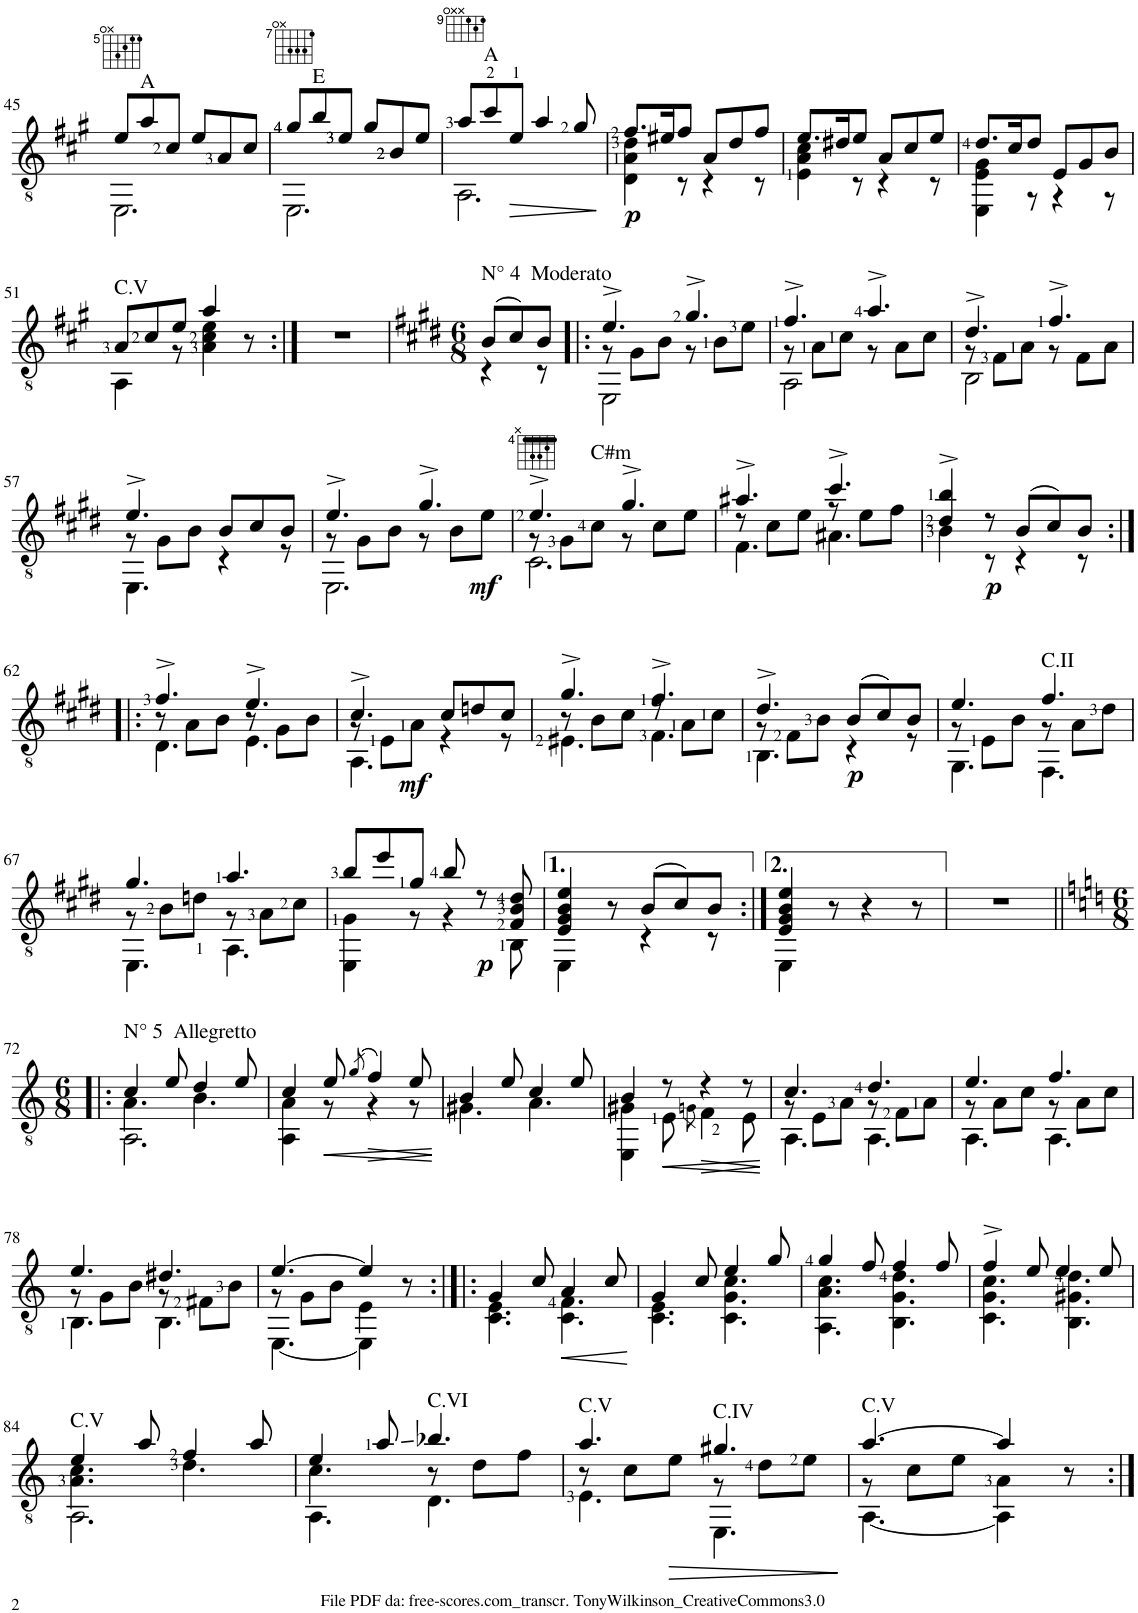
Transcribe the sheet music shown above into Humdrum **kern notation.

**kern	**dynam
*part1	*part1
*staff1	*staff1
*I"Guitar	*
*I'Guit.	*
!!LO:PB:g=z
*clefGv2	*
*k[f#c#g#]	*
*M6/8	*
=45	=45
*^	*
8e/L	2.EE\	.
!LO:TX:a:t=A	!	!
8a/	.	.
8c#/J	.	.
8e/L	.	.
8A/	.	.
8c#/J	.	.
=46	=46	=46
8g#/L	2.EE\	.
!LO:TX:a:t=E	!	!
8b/	.	.
8e/J	.	.
8g#/L	.	.
8B/	.	.
8e/J	.	.
=47	=47	=47
8a/L	2.AA\	.
!LO:TX:a:t=A	!	!
8cc#/	.	.
!	!	!LO:HP:b
8e/J	.	>
4a/	.	.
8g#/	.	.
*v	*v	*
.	]
=48	=48
*^	*
!	!	!LO:DY:b
8.f#/L	4D\ 4A\ 4d\	p
16e#X/K	.	.
8f#/J	8r	.
8A/L	4r	.
8d/	.	.
8f#/J	8r	.
=49	=49	=49
8.e/L	4E\ 4A\ 4c#\	.
16d#X/K	.	.
8e/J	8r	.
8A/L	4r	.
8c#/	.	.
8e/J	8r	.
=50	=50	=50
8.d/L	4EE\ 4E\ 4G#\	.
16c#/K	.	.
8d/J	8r	.
8E/L	4r	.
8G#/	.	.
8B/J	8r	.
!!LO:LB:g=z	!!
=51	=51	=51
!LO:TX:a:t=C.V	!	!
8A/L	4AA\	.
8c#/	.	.
8e/J	8r	.
4a/	4A\ 4c#\ 4e\	.
8r	8ryy	.
*v	*v	*
=52:|!	=52:|!
2.r	.
=53	=53
*k[f#c#g#d#]	*
*M6/8	*
*^	*
!LO:TX:a:t=N° 4  Moderato	!	!
(8B/L	4r	.
8c#/)	.	.
8B/J	8r	.
=54!|:	=54!|:	=54!|:
*	*^	*
4.e^/	8r	2EE\	.
.	8G#\L	.	.
.	8B\J	.	.
4.g#^/	8r	.	.
.	8B\L	4ryy	.
.	8e\J	.	.
=55	=55	=55	=55
4.f#^/	8r	2AA\	.
.	8A\L	.	.
.	8c#\J	.	.
4.a^/	8r	.	.
.	8A\L	4ryy	.
.	8c#\J	.	.
=56	=56	=56	=56
4.d#^/	8r	2BB\	.
.	8F#\L	.	.
.	8A\J	.	.
4.f#^/	8r	.	.
.	8F#\L	4ryy	.
.	8A\J	.	.
!!LO:LB:g=z	!!	!!
=57	=57	=57	=57
4.e^/	8r	4.EE\	.
.	8G#\L	.	.
.	8B\J	.	.
8B/L	4r	4.ryy	.
8c#/	.	.	.
8B/J	8r	.	.
=58	=58	=58	=58
4.e^/	8r	2.EE\	.
.	8G#\L	.	.
.	8B\J	.	.
4.g#^/	8r	.	.
.	8B\L	.	.
!	!	!	!LO:DY:b
.	8e\J	.	mf
=59	=59	=59	=59
4.e^/	8r	2.C#\	.
.	8G#\L	.	.
!	!LO:TX:a:t=C#m	!	!
.	8c#\J	.	.
4.g#^/	8r	.	.
.	8c#\L	.	.
.	8e\J	.	.
=60	=60	=60	=60
4.a#X^/	8r	4.F#\	.
.	8c#\L	.	.
.	8e\J	.	.
4.cc#^/	8r	4.A#X\	.
.	8e\L	.	.
.	8f#\J	.	.
*	*v	*v	*
=61	=61	=61
4d#/^ 4b/^	4B\	.
!	!	!LO:DY:b
8r	8r	p
(8B/L	4r	.
8c#/)	.	.
8B/J	8r	.
!!LO:LB:g=z	!!
=62:|!|:	=62:|!|:	=62:|!|:
*	*^	*
4.f#^/	8r	4.D#\	.
.	8A\L	.	.
.	8B\J	.	.
4.e^/	8r	4.E\	.
.	8G#\L	.	.
.	8B\J	.	.
=63	=63	=63	=63
4.c#^/	8r	4.AA\	.
.	8E\L	.	.
!	!	!	!LO:DY:b
.	8A\J	.	mf
8c#/L	4r	4.ryy	.
8dn/	.	.	.
8c#/J	8r	.	.
=64	=64	=64	=64
4.g#^/	8r	4.E#X\	.
.	8B\L	.	.
.	8c#\J	.	.
4.f#^/	8r	4.F#\	.
.	8A\L	.	.
.	8c#\J	.	.
=65	=65	=65	=65
4.d#^/	8r	4.BB\	.
.	8F#\L	.	.
.	8B\J	.	.
!	!	!	!LO:DY:b
(8B/L	4r	4.ryy	p
8c#/)	.	.	.
8B/J	8r	.	.
=66	=66	=66	=66
4.e/	8r	4.GG#\	.
.	8E\L	.	.
.	8B\J	.	.
!LO:TX:a:t=C.II	!	!	!
4.f#/	8r	4.FF#\	.
.	8A\L	.	.
.	8d#\J	.	.
!!LO:LB:g=z	!!	!!
=67	=67	=67	=67
4.g#/	8r	4.EE\	.
.	8B\L	.	.
.	8dn\J	.	.
4.a/	8r	4.AA\	.
.	8A\L	.	.
.	8c#\J	.	.
*	*v	*v	*
=68	=68	=68
8b/L	4EE\ 4G#\	.
8ee/	.	.
8g#/J	8r	.
8b/	4r	.
!	!	!LO:DY:b
8r	.	p
8F#/ 8B/ 8d#/	8BB\	.
=69	=69	=69
4E/ 4G#/ 4B/ 4e/	4EE\	.
8r	8ryy	.
(8B/L	4r	.
8c#/)	.	.
8B/J	8r	.
=70:|!	=70:|!	=70:|!
4E/ 4G#/ 4B/ 4e/	4EE\	.
8r	2ryy	.
4r	.	.
8r	.	.
*v	*v	*
=71	=71
2.r	.
!!LO:LB:g=z
=72!|:	=72!|:
*k[]	*
*M6/8	*
*^	*
*	*^	*
!LO:TX:a:t=N° 5  Allegretto	!	!	!
4c/	4.A\	2.AA\	.
8e/	.	.	.
4d/	4.B\	.	.
8e/	.	.	.
*	*v	*v	*
=73	=73	=73
4c/	4AA\ 4A\	.
!	!	!LO:HP:b
8e/	8r	<
(8qg/	.	.
4f/)	4r	.
8e/	8r	.
*v	*v	*
.	[
=74	=74
*^	*
4B/	4.G#X\	.
8e/	.	.
4c/	4.A\	.
8e/	.	.
=75	=75	=75
4B/	4EE\ 4G#X\	.
!	!	!LO:HP:b
8r	8E\	<
.	8qGn\	.
!	!	!LO:HP:b
4r	4F\	>
8r	8E\	.
*v	*v	*
.	[ ]
=76	=76
*^	*
*	*^	*
4.c/	8r	4.AA\	.
.	8E\L	.	.
.	8A\J	.	.
4.d/	8r	4.AA\	.
.	8F\L	.	.
.	8A\J	.	.
=77	=77	=77	=77
4.e/	8r	4.AA\	.
.	8A\L	.	.
.	8c\J	.	.
4.f/	8r	4.AA\	.
.	8A\L	.	.
.	8c\J	.	.
!!LO:LB:g=z	!!	!!
=78	=78	=78	=78
4.e/	8r	4.BB\	.
.	8G\L	.	.
.	8B\J	.	.
4.d#X/	8r	4.BB\	.
.	8F#X\L	.	.
.	8B\J	.	.
=79	=79	=79	=79
[4.e/	8r	[4.EE\	.
.	8G\L	.	.
.	8B\J	.	.
4e/]	4E\	4EE\]	.
8r	8ryy	8ryy	.
*	*v	*v	*
=80:|!|:	=80:|!|:	=80:|!|:
4G/	4.C\ 4.E\	.
8c/	.	.
!	!	!LO:HP:b
4A/	4.C\ 4.F\	<
8c/	.	.
*v	*v	*
.	[
=81	=81
*^	*
4G/	4.C\ 4.E\	.
8c/	.	.
4e/	4.C\ 4.G\ 4.c\	.
8g/	.	.
=82	=82	=82
4g/	4.AA\ 4.A\ 4.c\	.
8f/	.	.
4f/	4.BB\ 4.G\ 4.d\	.
8f/	.	.
=83	=83	=83
4f^/	4.C\ 4.G\ 4.c\	.
8e/	.	.
4e/	4.BB\ 4.G#X\ 4.d\	.
8e/	.	.
!!LO:LB:g=z	!!
=84	=84	=84
*	*^	*
!LO:TX:a:t=C.V	!	!	!
4e/	4.A\ 4.c\	2.AA\	.
8a/	.	.	.
4f/	4.d\	.	.
8a/	.	.	.
=85	=85	=85	=85
4e/	4.c\	4.AA\	.
8a/	.	.	.
!LO:TX:a:t=C.VI	!	!	!
4.b-X/	8r	4.D\	.
.	8d\L	.	.
.	8f\J	.	.
=86	=86	=86	=86
!LO:TX:a:t=C.V	!	!	!
4.a/	8r	4.E\	.
.	8c\L	.	.
.	8e\J	.	.
!LO:TX:a:t=C.IV	!	!	!
4.g#X/	8r	4.EE\	.
.	8d\L	.	.
.	8e\J	.	.
=87	=87	=87	=87
!LO:TX:a:t=C.V	!	!	!
[4.a/	8r	[4.AA\	.
.	8c\L	.	.
.	8e\J	.	.
4a/]	4A\	4AA\]	.
8r	8ryy	8ryy	.
*v	*v	*v	*
=:|!	=:|!
*-	*-
